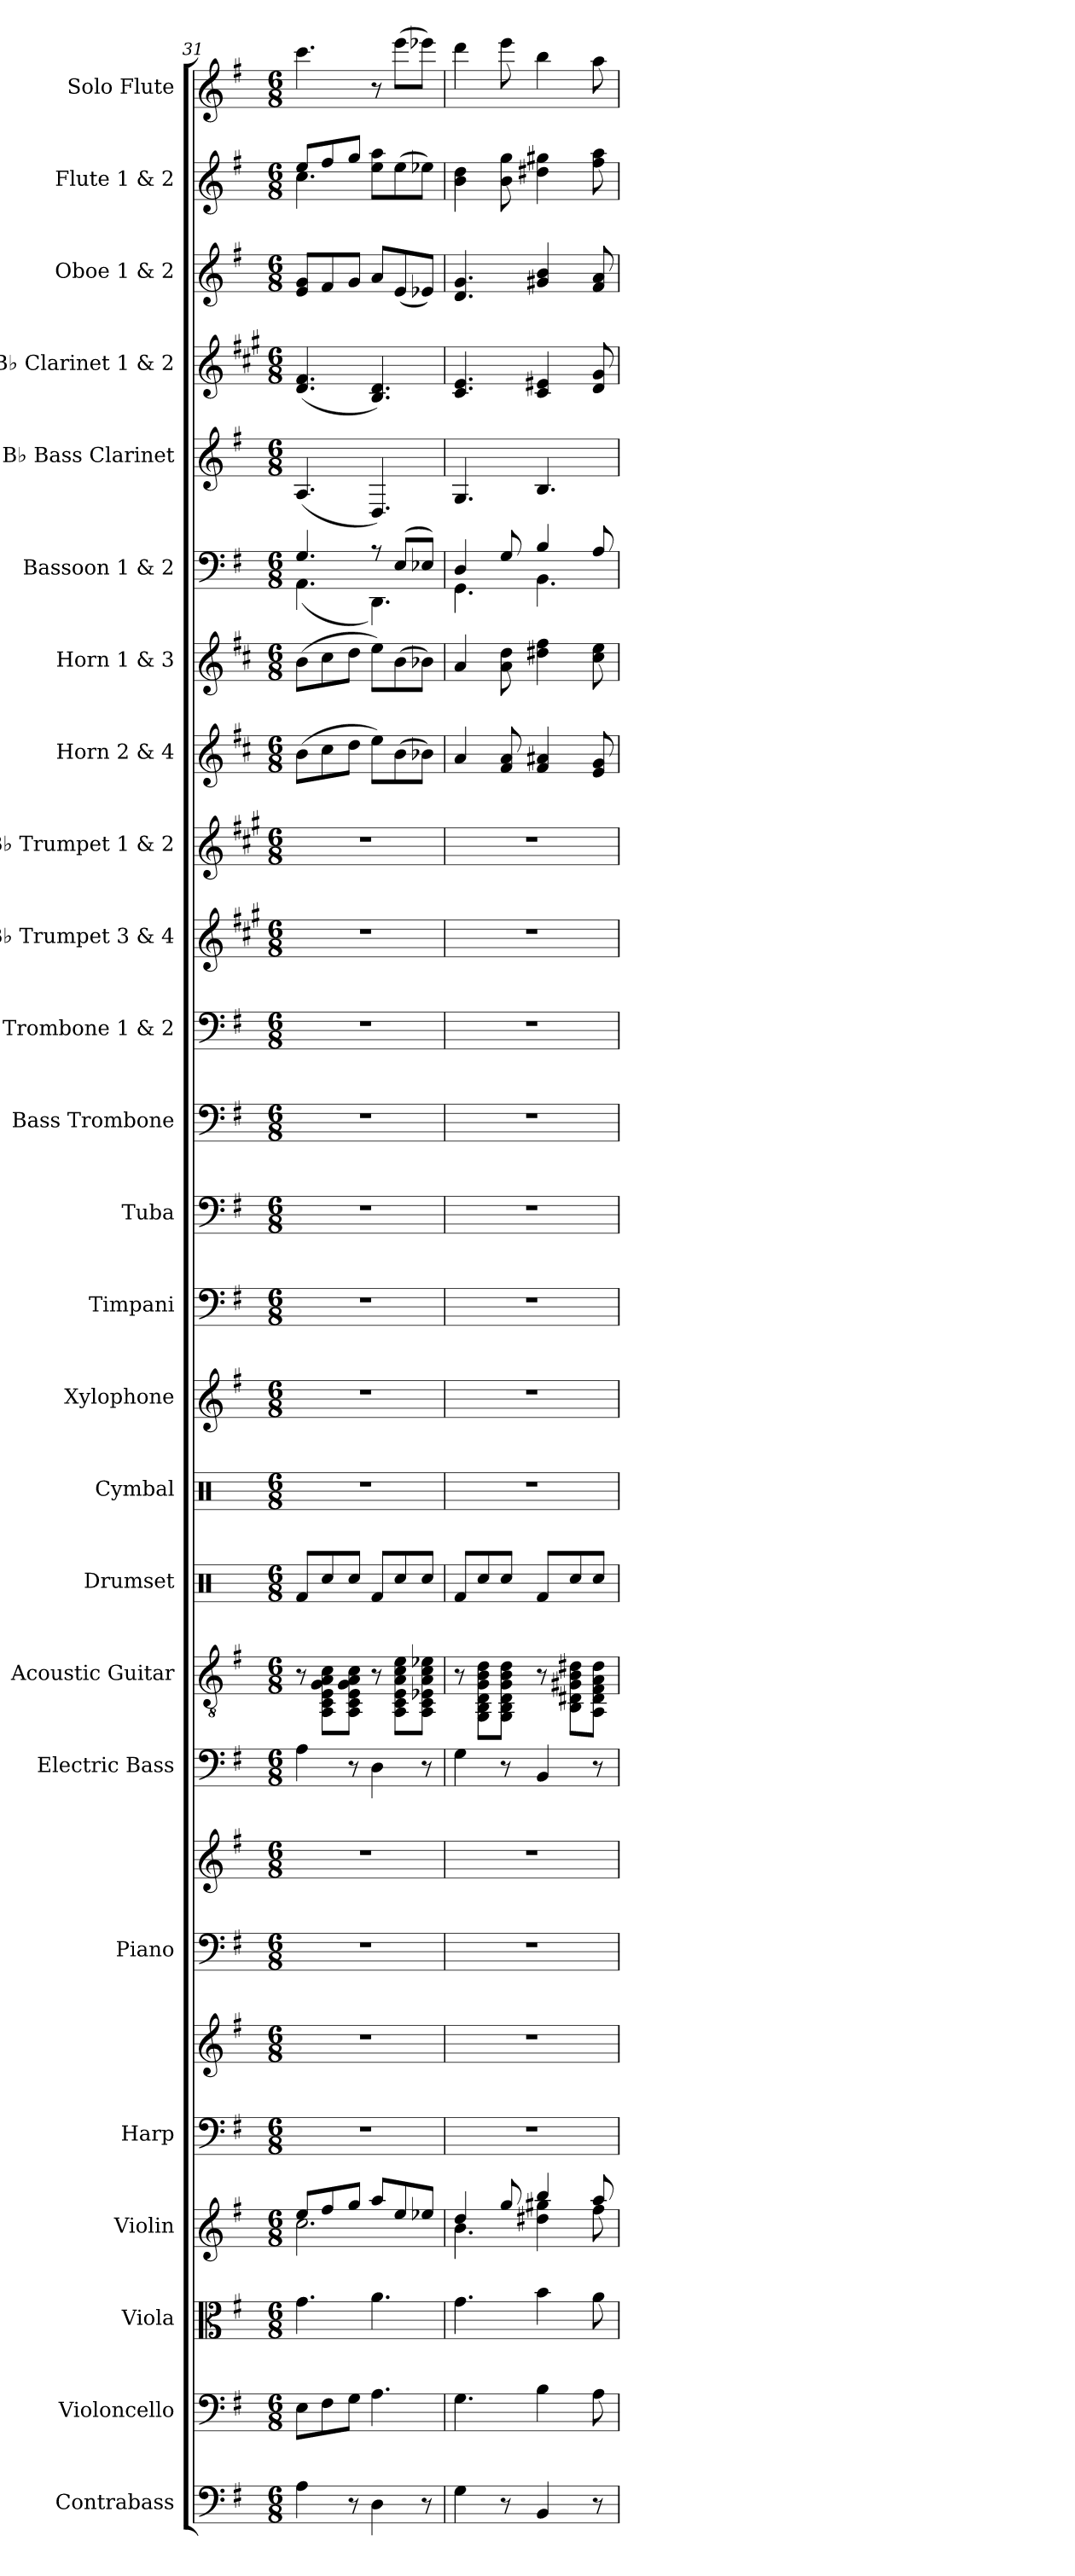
**kern	**kern	**kern	**kern	**kern	**kern	**kern	**kern	**kern	**kern	**kern	**kern	**kern	**kern	**kern	**kern	**kern	**kern	**kern	**kern	**kern	**kern	**kern	**kern	**kern	**kern	**kern
*part25	*part24	*part23	*part22	*part21	*part21	*part20	*part20	*part19	*part18	*part17	*part16	*part15	*part14	*part13	*part12	*part11	*part10	*part9	*part8	*part7	*part6	*part5	*part4	*part3	*part2	*part1
*staff27	*staff26	*staff25	*staff24	*staff23	*staff22	*staff21	*staff20	*staff19	*staff18	*staff17	*staff16	*staff15	*staff14	*staff13	*staff12	*staff11	*staff10	*staff9	*staff8	*staff7	*staff6	*staff5	*staff4	*staff3	*staff2	*staff1
*I"Contrabass	*I"Violoncello	*I"Viola	*I"Violin	*I"Harp	*	*I"Piano	*	*I"Electric Bass	*I"Acoustic Guitar	*I"Drumset	*I"Cymbal	*I"Xylophone	*I"Timpani	*I"Tuba	*I"Bass Trombone	*I"Trombone 1 &amp; 2	*I"B♭ Trumpet 3 &amp; 4	*I"B♭ Trumpet 1 &amp; 2	*I"Horn 2 &amp; 4	*I"Horn 1 &amp; 3	*I"Bassoon 1 &amp; 2	*I"B♭ Bass Clarinet	*I"B♭ Clarinet 1 &amp; 2	*I"Oboe 1 &amp; 2	*I"Flute 1 &amp; 2	*I"Solo Flute
*I'Cb.	*I'Vc.	*I'Vla.	*I'Vln.	*I'Hrp.	*	*I'Pno.	*	*I'El. B.	*I'Guit.	*I'D. Set	*I'Cym.	*I'Xyl.	*I'Timp.	*I'Tba.	*I'B. Tbn.	*I'Tbn. 1, 2	*I'B♭ Tpt. 3, 4	*I'B♭ Tpt. 1, 2	*I'Hn. 2, 4	*I'Hn. 1, 3	*I'Bsn. 1, 2	*I'B♭ B. Cl.	*I'B♭ Cl. 1, 2	*I'Ob. 1, 2	*I'Fl. 1, 2	*I'Solo
!!LO:PB:g=z
*clefF4	*clefF4	*clefC3	*clefG2	*clefF4	*clefG2	*clefF4	*clefG2	*clefF4	*clefGv2	*clefX	*clefX	*clefG2	*clefF4	*clefF4	*clefF4	*clefF4	*clefG2	*clefG2	*clefG2	*clefG2	*clefF4	*clefG2	*clefG2	*clefG2	*clefG2	*clefG2
*ITrd7c12	*	*	*	*	*	*	*	*ITrd7c12	*	*	*	*ITrd-14c-24	*	*	*	*	*ITrd1c2	*ITrd1c2	*ITrd4c7	*ITrd4c7	*	*ITrd8c14	*ITrd1c2	*	*	*
*k[f#]	*k[f#]	*k[f#]	*k[f#]	*k[f#]	*k[f#]	*k[f#]	*k[f#]	*k[f#]	*k[f#]	*k[]	*k[]	*k[f#]	*k[f#]	*k[f#]	*k[f#]	*k[f#]	*k[f#]	*k[f#]	*k[f#]	*k[f#]	*k[f#]	*k[f#]	*k[f#]	*k[f#]	*k[f#]	*k[f#]
*M6/8	*M6/8	*M6/8	*M6/8	*M6/8	*M6/8	*M6/8	*M6/8	*M6/8	*M6/8	*M6/8	*M6/8	*M6/8	*M6/8	*M6/8	*M6/8	*M6/8	*M6/8	*M6/8	*M6/8	*M6/8	*M6/8	*M6/8	*M6/8	*M6/8	*M6/8	*M6/8
=31	=31	=31	=31	=31	=31	=31	=31	=31	=31	=31	=31	=31	=31	=31	=31	=31	=31	=31	=31	=31	=31	=31	=31	=31	=31	=31
*	*	*	*^	*	*	*	*	*	*	*	*	*	*	*	*	*	*	*	*	*	*^	*	*	*	*^	*
4AA\	8E\L	4.g\	8ee/L	2.cc\	2.r	2.r	2.r	2.r	4AA\	8r	8Rf/L	2.r	2.r	2.r	2.r	2.r	2.r	2.r	2.r	(>8e\L	(>8e\L	4.G/	(<4.AA\	(<4.AA/	(<4.c/ 4.e/	8e/ 8g/L	8ee/L	4.cc\	4.ccc\
.	8F#\	.	8ff#/	.	.	.	.	.	.	8AA\ 8C\ 8E\ 8G\ 8A\ 8c\L	8Rcc/	.	.	.	.	.	.	.	.	8f#\	8f#\	.	.	.	.	8f#/	8ff#/	.	.
8r	8G\J	.	8gg/J	.	.	.	.	.	8r	8AA\ 8C\ 8E\ 8G\ 8A\ 8c\J	8Rcc/J	.	.	.	.	.	.	.	.	8g\J	8g\J	.	.	.	.	8g/J	8gg/J	.	.
4DD\	4.A\	4.a\	8aa/L	.	.	.	.	.	4DD\	8r	8Rf/L	.	.	.	.	.	.	.	.	8a\L)	8a\L)	8r	4.DD\)	4.DD/)	4.A/ 4.c/)	8a/L	8ee\ 8aa\L	4.ryy	8r
.	.	.	8ee/	.	.	.	.	.	.	8AA\ 8C\ 8E\ 8A\ 8c\ 8e\L	8Rcc/	.	.	.	.	.	.	.	.	(>8e\	(>8e\	(>8E/L	.	.	.	(<8e/	(<8ee\	.	(>8eee\L
8r	.	.	8ee-X/J	.	.	.	.	.	8r	8AA\ 8C\ 8E-X\ 8A\ 8c\ 8e-X\J	8Rcc/J	.	.	.	.	.	.	.	.	8e-X\J)	8e-X\J)	8E-X/J)	.	.	.	8e-X/J)	8ee-X\J)	.	8eee-X\J)
*	*	*	*	*	*	*	*	*	*	*	*	*	*	*	*	*	*	*	*	*	*	*	*	*	*	*	*v	*v	*
=32	=32	=32	=32	=32	=32	=32	=32	=32	=32	=32	=32	=32	=32	=32	=32	=32	=32	=32	=32	=32	=32	=32	=32	=32	=32	=32	=32	=32
4GG\	4.G\	4.g\	4dd/	4.b\	2.r	2.r	2.r	2.r	4GG\	8r	8Rf/L	2.r	2.r	2.r	2.r	2.r	2.r	2.r	2.r	4d/	4d/	4D/	4.GG\	4.GG/	4.B/ 4.d/	4.d/ 4.g/	4b\ 4dd\	4ddd\
.	.	.	.	.	.	.	.	.	.	8GG\ 8BB\ 8D\ 8G\ 8B\ 8d\L	8Rcc/	.	.	.	.	.	.	.	.	.	.	.	.	.	.	.	.	.
8r	.	.	8gg/	.	.	.	.	.	8r	8GG\ 8BB\ 8D\ 8G\ 8B\ 8d\J	8Rcc/J	.	.	.	.	.	.	.	.	8B/ 8d/	8d\ 8g\	8G/	.	.	.	.	8b\ 8gg\	8eee\
4BBB/	4B\	4b\	4bb/	4dd#X\ 4gg#X\	.	.	.	.	4BBB/	8r	8Rf/L	.	.	.	.	.	.	.	.	4B/ 4d#X/	4g#X\ 4b\	4B/	4.BB\	4.BB/	4B/ 4d#X/	4g#X/ 4b/	4dd#X\ 4gg#X\	4bb\
.	.	.	.	.	.	.	.	.	.	8BB\ 8D#X\ 8G#X\ 8B\ 8d#X\L	8Rcc/	.	.	.	.	.	.	.	.	.	.	.	.	.	.	.	.	.
8r	8A\	8a\	8aa/	8ff#\	.	.	.	.	8r	8AA\ 8D#\ 8F#\ 8A\ 8d#\J	8Rcc/J	.	.	.	.	.	.	.	.	8A/ 8c/	8f#\ 8a\	8A/	.	.	8c/ 8f#/	8f#/ 8a/	8ff#\ 8aa\	8aa\
*	*	*	*v	*v	*	*	*	*	*	*	*	*	*	*	*	*	*	*	*	*	*	*v	*v	*	*	*	*	*
=	=	=	=	=	=	=	=	=	=	=	=	=	=	=	=	=	=	=	=	=	=	=	=	=	=	=
*-	*-	*-	*-	*-	*-	*-	*-	*-	*-	*-	*-	*-	*-	*-	*-	*-	*-	*-	*-	*-	*-	*-	*-	*-	*-	*-
